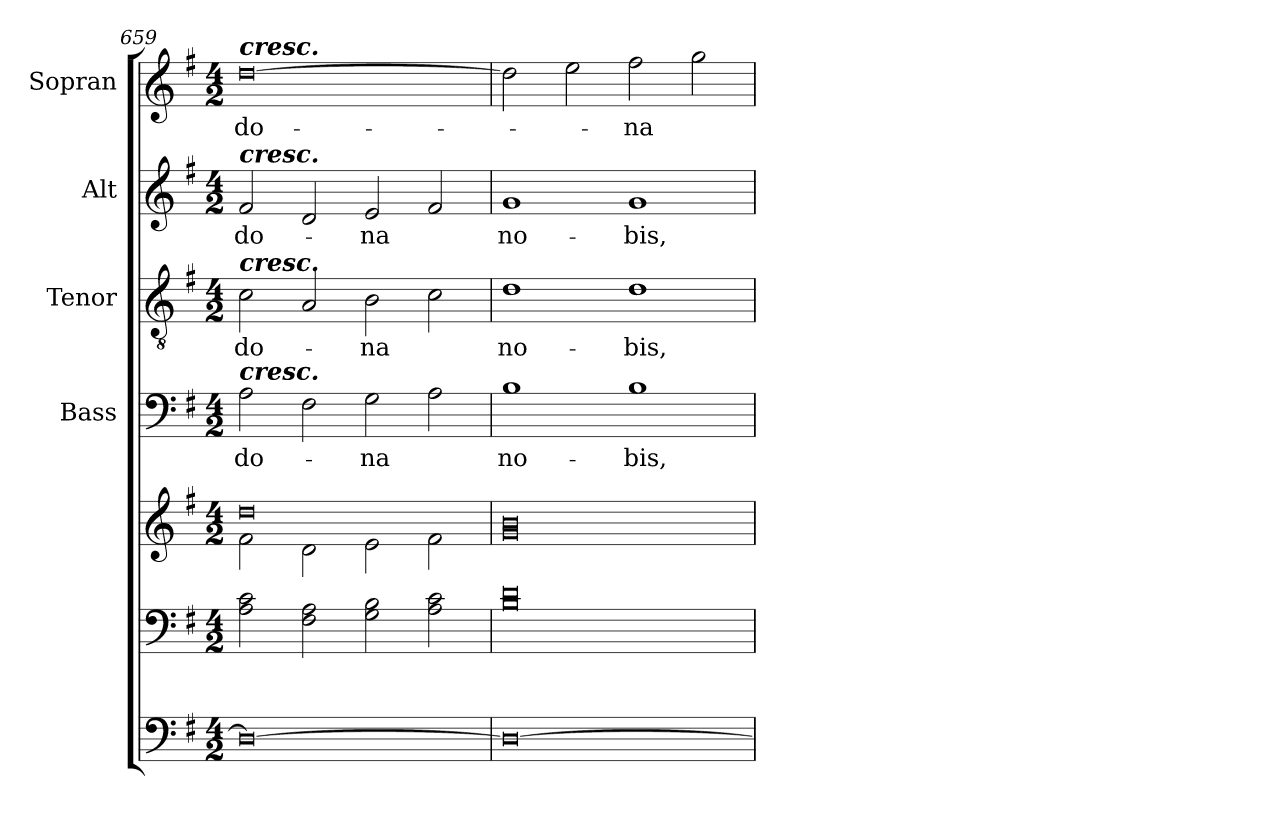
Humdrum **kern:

**kern	**kern	**kern	**kern	**text	**kern	**text	**kern	**text	**kern	**text
*part6	*part5	*part5	*part4	*part4	*part3	*part3	*part2	*part2	*part1	*part1
*staff7	*staff6	*staff5	*staff4	*staff4	*staff3	*staff3	*staff2	*staff2	*staff1	*staff1
*	*	*	*I"Bass	*	*I"Tenor	*	*I"Alt	*	*I"Sopran	*
*	*	*	*I'B.	*	*I'T.	*	*I'A.	*	*I'S.	*
*clefF4	*clefF4	*clefG2	*clefF4	*	*clefGv2	*	*clefG2	*	*clefG2	*
*k[f#]	*k[f#]	*k[f#]	*k[f#]	*	*k[f#]	*	*k[f#]	*	*k[f#]	*
*G:	*G:	*G:	*G:	*	*G:	*	*G:	*	*G:	*
*M4/2	*M4/2	*M4/2	*M4/2	*	*M4/2	*	*M4/2	*	*M4/2	*
=659	=659	=659	=659	=659	=659	=659	=659	=659	=659	=659
*	*	*^	*	*	*	*	*	*	*	*
!	!	!	!	!	!	!	!	!	!	!LO:TX:a:Bi:t=cresc.	!
!	!	!	!	!	!	!	!	!LO:TX:a:Bi:t=cresc.	!	!	!
!	!	!	!	!	!	!LO:TX:a:Bi:t=cresc.	!	!	!	!	!
!	!	!	!	!LO:TX:a:Bi:t=cresc.	!	!	!	!	!	!	!
!	!	!	!	!	!LO:LY:b	!	!LO:LY:b	!	!LO:LY:b	!	!LO:LY:b
0D_	2A\ 2c\	0dd	2f#\	2A\	do-	2c\	do-	2f#/	do-	[0dd	do-
.	2F#\ 2A\	.	2d\	2F#\	.	2A/	.	2d/	.	.	.
!	!	!	!	!	!LO:LY:b	!	!LO:LY:b	!	!LO:LY:b	!	!
.	2G\ 2B\	.	2e\	2G\	-na	2B\	-na	2e/	-na	.	.
.	2A\ 2c\	.	2f#\	2A\	.	2c\	.	2f#/	.	.	.
=660	=660	=660	=660	=660	=660	=660	=660	=660	=660	=660	=660
!	!	!	!	!	!LO:LY:b	!	!LO:LY:b	!	!LO:LY:b	!	!
0D_	0B 0d	0b	0g	1B	no-	1d	no-	1g	no-	2dd\]	.
.	.	.	.	.	.	.	.	.	.	2ee\	.
!	!	!	!	!	!LO:LY:b	!	!LO:LY:b	!	!LO:LY:b	!	!LO:LY:b
.	.	.	.	1B	-bis,	1d	-bis,	1g	-bis,	2ff#\	-na
.	.	.	.	.	.	.	.	.	.	2gg\	.
*	*	*v	*v	*	*	*	*	*	*	*	*
=	=	=	=	=	=	=	=	=	=	=
*-	*-	*-	*-	*-	*-	*-	*-	*-	*-	*-
